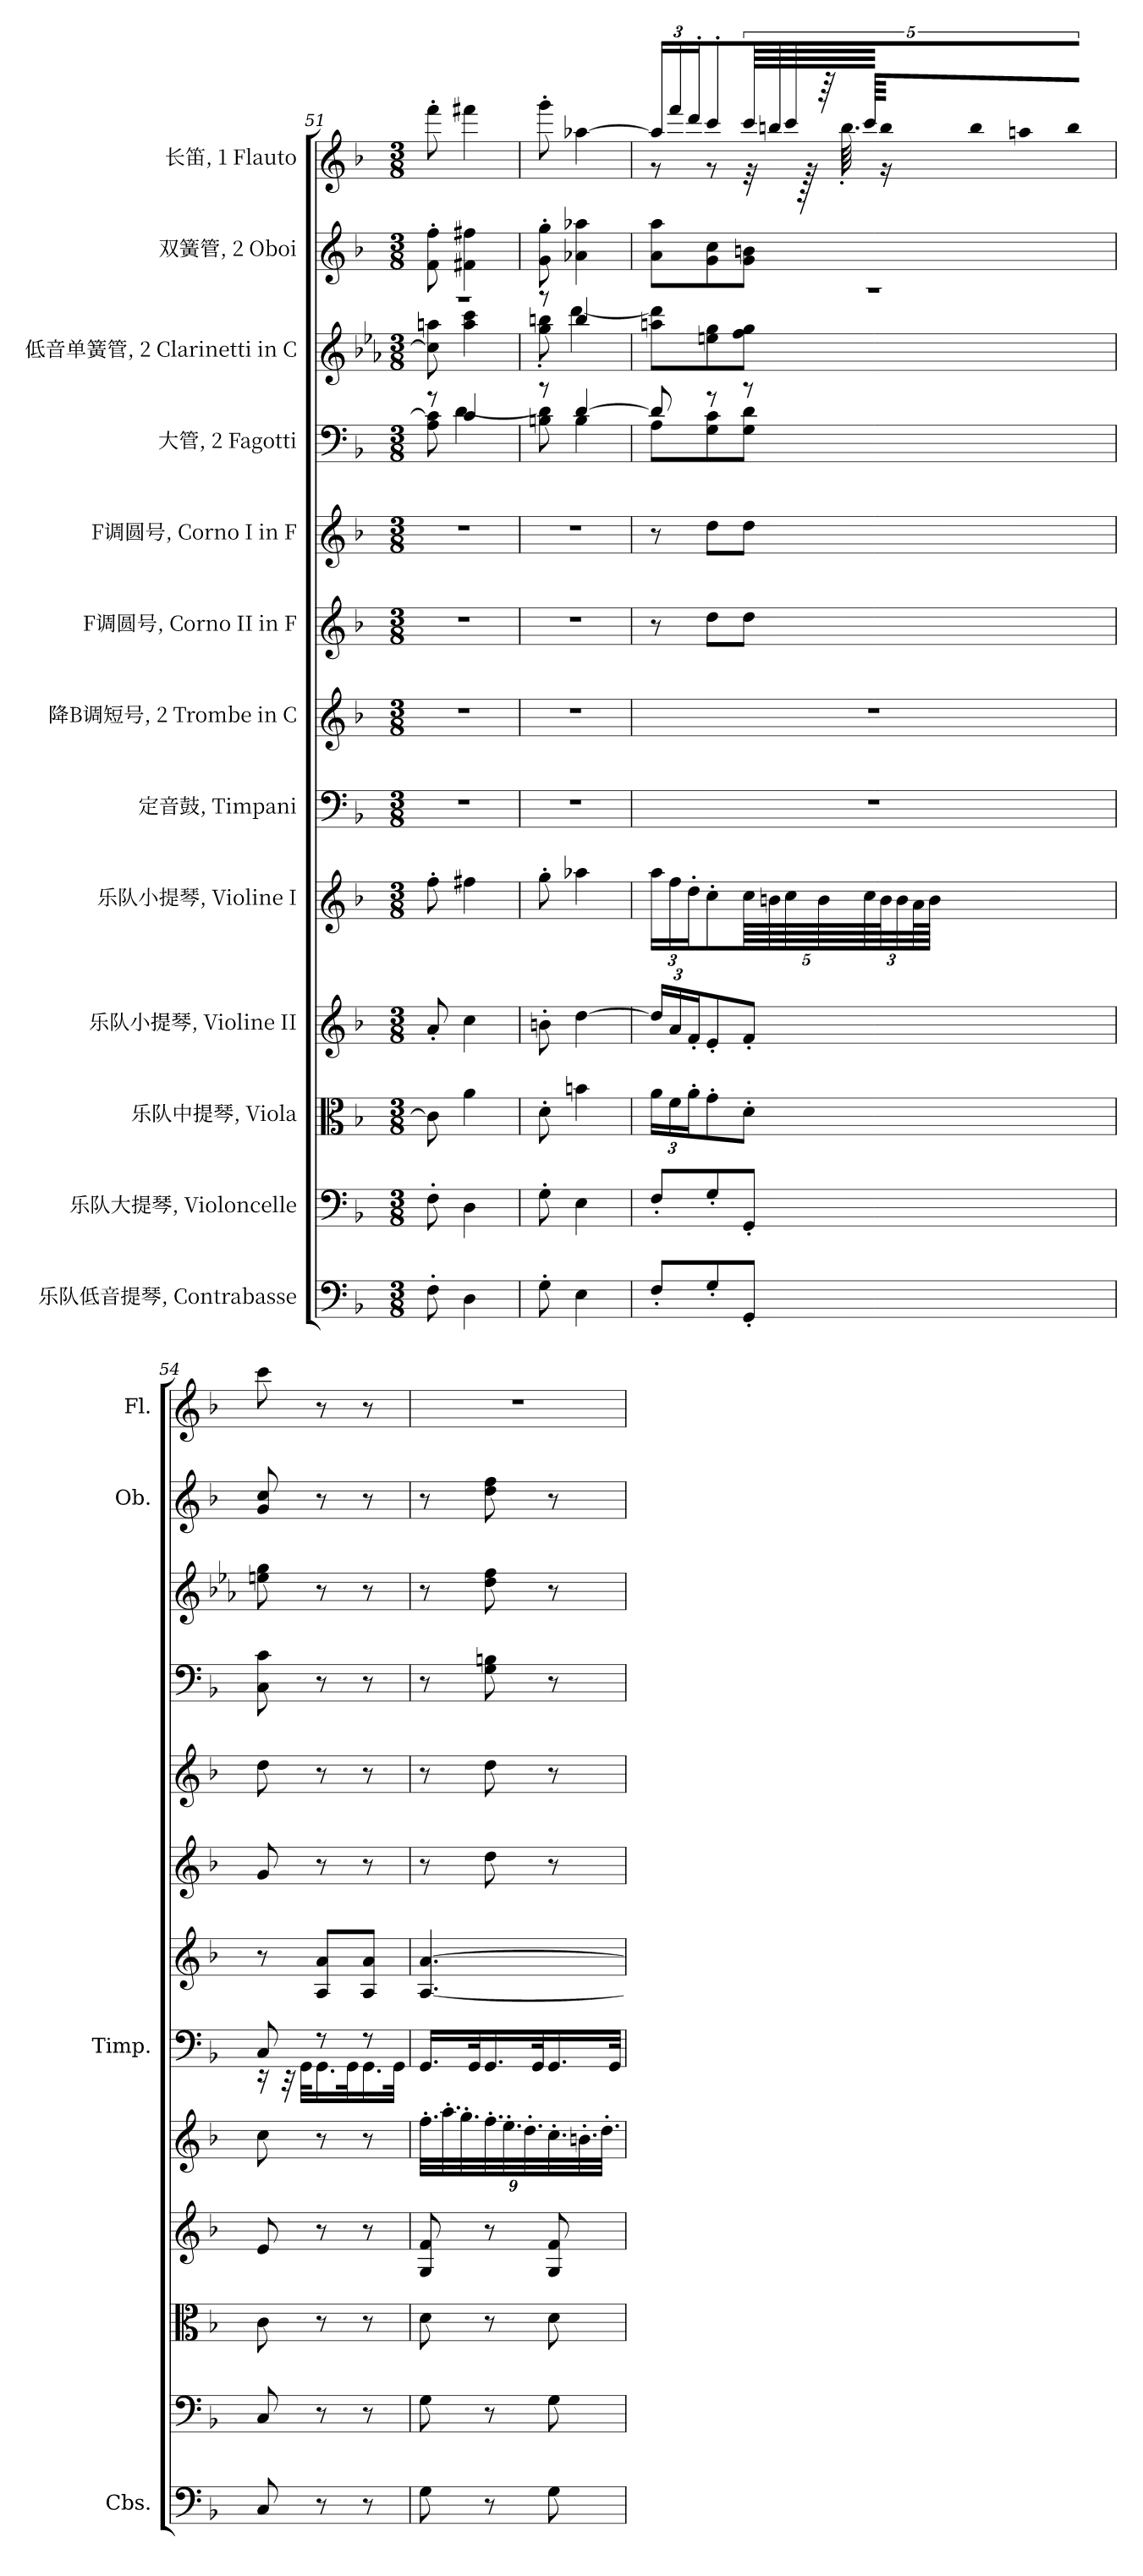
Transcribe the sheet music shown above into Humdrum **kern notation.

**kern	**kern	**kern	**kern	**kern	**kern	**kern	**kern	**kern	**kern	**kern	**kern	**kern
*part13	*part12	*part11	*part10	*part9	*part8	*part7	*part6	*part5	*part4	*part3	*part2	*part1
*staff13	*staff12	*staff11	*staff10	*staff9	*staff8	*staff7	*staff6	*staff5	*staff4	*staff3	*staff2	*staff1
*I"乐队低音提琴, Contrabasse	*I"乐队大提琴, Violoncelle	*I"乐队中提琴, Viola	*I"乐队小提琴, Violine II	*I"乐队小提琴, Violine I	*I"定音鼓, Timpani	*I"降B调短号, 2 Trombe in C	*I"F调圆号, Corno II in F	*I"F调圆号, Corno I in F	*I"大管, 2 Fagotti	*I"低音单簧管, 2 Clarinetti in C	*I"双簧管, 2 Oboi	*I"长笛, 1 Flauto
*I'Cbs.	*	*	*	*	*I'Timp.	*	*	*	*	*	*I'Ob.	*I'Fl.
*clefF4	*clefF4	*clefC3	*clefG2	*clefG2	*clefF4	*clefG2	*clefG2	*clefG2	*clefF4	*clefG2	*clefG2	*clefG2
*ITrd7c12	*	*	*	*	*	*ITrd1c2	*ITrd4c7	*ITrd4c7	*	*ITrd8c14	*	*
*k[b-]	*k[b-]	*k[b-]	*k[b-]	*k[b-]	*k[b-]	*k[b-e-a-]	*k[b-e-]	*k[b-e-]	*k[b-]	*k[b-e-a-]	*k[b-]	*k[b-]
*M3/8	*M3/8	*M3/8	*M3/8	*M3/8	*M3/8	*M3/8	*M3/8	*M3/8	*M3/8	*M3/8	*M3/8	*M3/8
*MM41	*MM41	*MM41	*MM41	*MM41	*MM41	*MM41	*MM41	*MM41	*MM41	*MM41	*MM41	*MM41
=51	=51	=51	=51	=51	=51	=51	=51	=51	=51	=51	=51	=51
*	*	*	*	*	*	*	*	*	*^	*^	*	*
8FF'\	8F'\	8c\]	8a'/	8ff'\	4.r	4.r	4.r	4.r	8r	8A\ 8c\]	4.r	8c\] 8an\	8f\' 8ff\'	8fff'\
*	*	*	*	*	*	*	*	*	*	*	*	*	*	*MM44
4DD\	4D\	4a\	4cc\	4ff#X\	.	.	.	.	4c/	[4d\	.	4a\ 4cc\	4f#X\ 4ff#X\	4fff#X\
!!LO:PB:g=z
=52	=52	=52	=52	=52	=52	=52	=52	=52	=52	=52	=52	=52	=52	=52
*	*	*	*	*	*	*	*	*	*	*	*	*	*	*MM41
8GG'\	8G'\	8d'\	8bn'\	8gg'\	4.r	4.r	4.r	4.r	8r	8Bn\ 8d\]	8r	8g\' 8bn\'	8g\' 8gg\'	8ggg'\
*	*	*	*	*	*	*	*	*	*	*	*	*	*	*MM44
4EE\	4E\	4bn\	[4dd\	4aa-X\	.	.	.	.	[4d/	4B\	4b/	[4dd\	4a-X\ 4aa-X\	[4aa-X\
=53	=53	=53	=53	=53	=53	=53	=53	=53	=53	=53	=53	=53	=53	=53
*	*	*Xbrackettup	*Xbrackettup	*Xbrackettup	*	*	*	*	*	*	*	*	*	*Xbrackettup
*	*	*	*	*	*	*	*	*	*	*	*	*	*	*MM41
*	*	*	*	*	*	*	*	*	*	*	*	*	*	*^
8FF'/L	8F'/L	24a\LL	24dd/LL]	24aa\LL	4.r	4.r	8r	8r	8d/]	8A\L	4.r	8an\ 8dd\]L	8a\ 8aa\L	24aa-/LL]	8r
.	.	24f\	24a/	24ff\	.	.	.	.	.	.	.	.	.	24fff/	.
.	.	24a'\J	24f'/J	24dd'\J	.	.	.	.	.	.	.	.	.	24ddd'/J	.
*	*	*	*	*	*	*	*	*	*	*	*	*	*	*MM46	*
8GG'/	8G'/	8g'\	8e'/	8cc'\	.	.	8g\L	8g\L	8r	8G\ 8c\	.	8en\ 8g\	8g\ 8cc\	8ccc'/	8r
*	*	*	*	*	*	*	*	*	*	*	*	*	*	*brackettup	*
8GGG'/J	8GG'/J	8d'\J	8f'/J	80cc\LLL	.	.	8g\J	8g\J	8r	8G\ 8d\J	.	8f\ 8g\J	8g\ 8bn\J	80ccc/LLL	32r
.	.	.	.	80bn\	.	.	.	.	.	.	.	.	.	80bbn/	.
.	.	.	.	80cc\	.	.	.	.	.	.	.	.	.	80ccc/JJJJ	.
.	.	.	.	.	.	.	.	.	.	.	.	.	.	.	128r
.	.	.	.	80b\	.	.	.	.	.	.	.	.	.	80r	.
.	.	.	.	.	.	.	.	.	.	.	.	.	.	.	64.bb'\
.	.	.	.	80cc\	.	.	.	.	.	.	.	.	.	80ccc/LLLL	.
.	.	.	.	96b\J	.	.	.	.	.	.	.	.	.	64bb/	16r
.	.	.	.	48b\	.	.	.	.	.	.	.	.	.	.	.
.	.	.	.	.	.	.	.	.	.	.	.	.	.	64bb/	.
.	.	.	.	64a\L	.	.	.	.	.	.	.	.	.	64aan/	.
.	.	.	.	64b\JJJJ	.	.	.	.	.	.	.	.	.	64bb/JJJJ	.
*	*	*	*	*	*	*	*	*	*v	*v	*	*	*	*v	*v
*	*	*	*	*	*	*	*	*	*	*v	*v	*	*
=54	=54	=54	=54	=54	=54	=54	=54	=54	=54	=54	=54	=54
*	*	*	*	*	*^	*	*	*	*	*	*	*
8CC/	8C/	8c\	8e/	8cc\	8C/	16r	8r	8c/	8g\	8C\ 8c\	8en\ 8g\	8g/ 8cc/	8ccc\
.	.	.	.	.	.	32r	.	.	.	.	.	.	.
.	.	.	.	.	.	32GG\KLL	.	.	.	.	.	.	.
8r	8r	8r	8r	8r	8r	16.GG\	8G/ 8g/L	8r	8r	8r	8r	8r	8r
.	.	.	.	.	.	32GG\K	.	.	.	.	.	.	.
8r	8r	8r	8r	8r	8r	16.GG\	8G/ 8g/J	8r	8r	8r	8r	8r	8r
.	.	.	.	.	.	32GG\JJk	.	.	.	.	.	.	.
*	*	*	*	*	*v	*v	*	*	*	*	*	*	*
!!LO:PB:g=z
=55	=55	=55	=55	=55	=55	=55	=55	=55	=55	=55	=55	=55
*	*	*	*	*	*	*	*	*	*	*	*	*MM45
8GG\	8G\	8d\	8G/ 8f/	36.ff'\LLL	16.GG/LL	[4.G/ [4.g/	8r	8r	8r	8r	8r	4.r
.	.	.	.	36.aa'\	.	.	.	.	.	.	.	.
.	.	.	.	36.gg'\	.	.	.	.	.	.	.	.
.	.	.	.	.	32GG/K	.	.	.	.	.	.	.
8r	8r	8r	8r	36.ff'\	16.GG/	.	8g\	8g\	8G\ 8Bn\	8d\ 8f\	8dd\ 8ff\	.
.	.	.	.	36.ee'\	.	.	.	.	.	.	.	.
.	.	.	.	36.dd'\	.	.	.	.	.	.	.	.
.	.	.	.	.	32GG/K	.	.	.	.	.	.	.
8GG\	8G\	8d\	8G/ 8f/	36.cc'\	16.GG/	.	8r	8r	8r	8r	8r	.
.	.	.	.	36.bn'\	.	.	.	.	.	.	.	.
.	.	.	.	36.dd'\JJJ	.	.	.	.	.	.	.	.
.	.	.	.	.	32GG/JJk	.	.	.	.	.	.	.
=	=	=	=	=	=	=	=	=	=	=	=	=
*-	*-	*-	*-	*-	*-	*-	*-	*-	*-	*-	*-	*-
